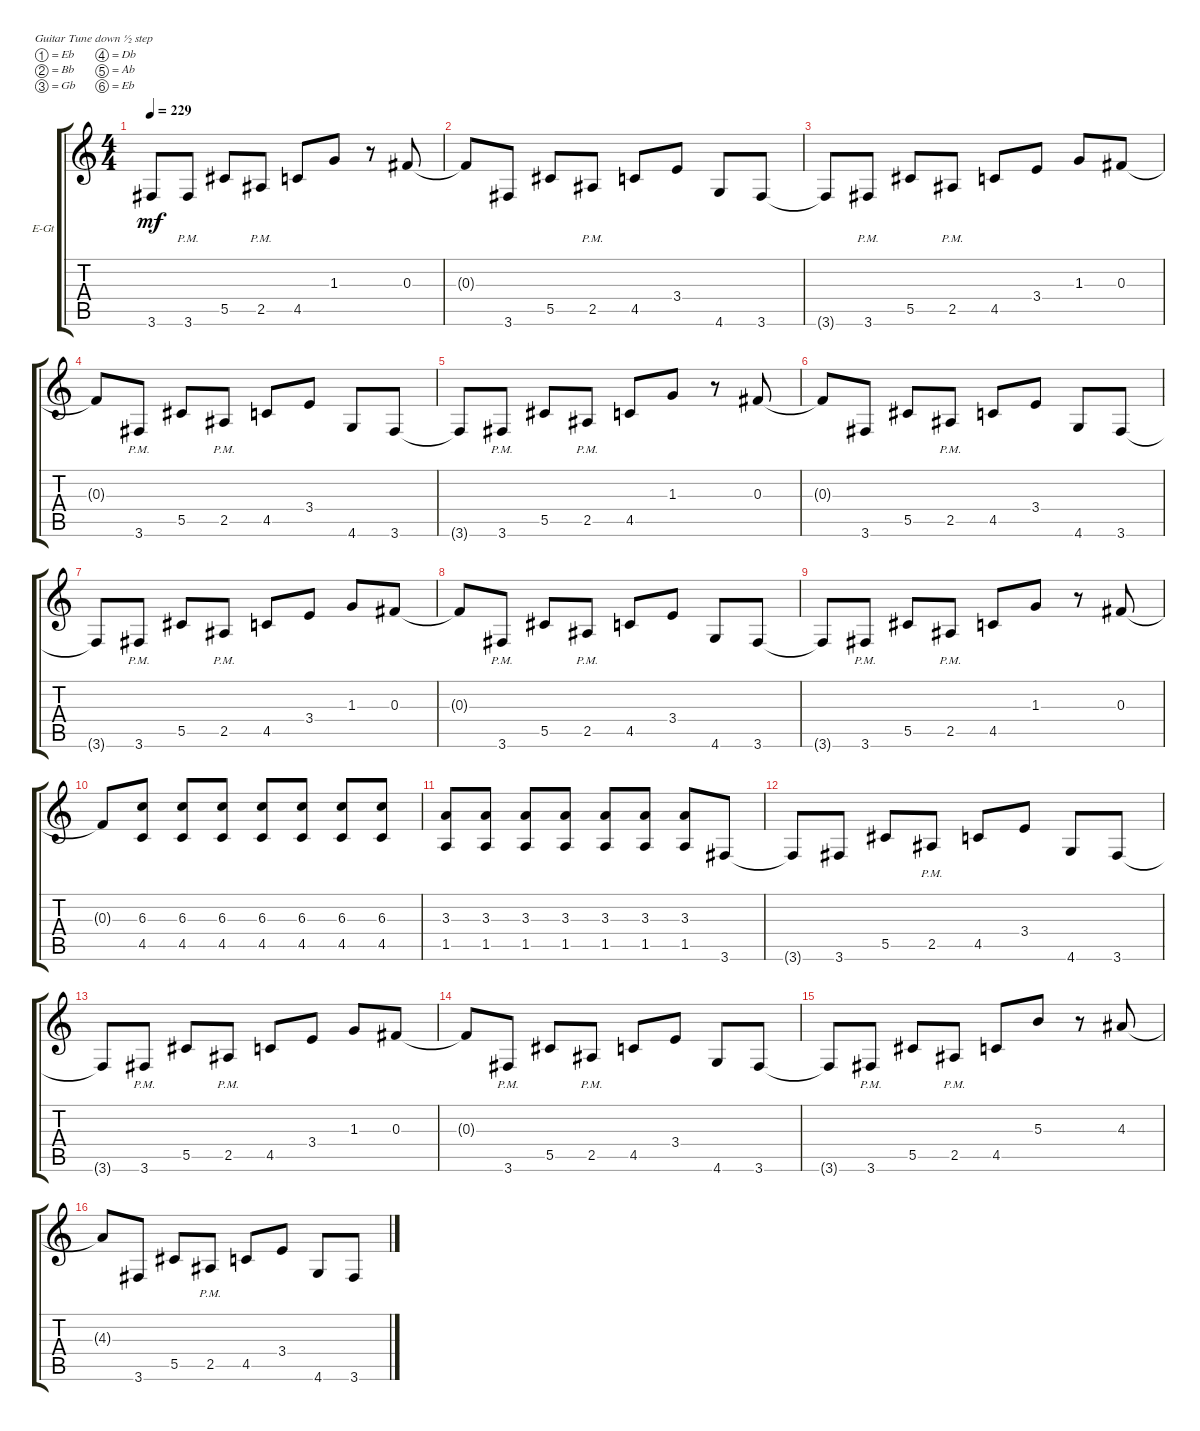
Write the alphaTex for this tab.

\defaultSystemsLayout 4
\bracketExtendMode groupsimilarinstruments
\firstSystemTrackNameOrientation horizontal
\otherSystemsTrackNameOrientation horizontal
\track ("Electric Guitar" "E-Gt") {instrument overdrivenguitar}
\staff {score tabs}
\tuning (Eb4 Bb3 Gb3 Db3 Ab2 Eb2)
\ts (4 4)
\tempo 229
\clef g2
\ks c
3.6{t}.8{dy mf} 3.6{pm}.8 5.5.8 2.5{pm}.8 4.5.8 1.3.8 r.8 0.3.8 |
0.3{t}.8 3.6.8 5.5.8 2.5{pm}.8 4.5.8 3.4.8 4.6.8 3.6.8 |
3.6{t}.8 3.6{pm}.8 5.5.8 2.5{pm}.8 4.5.8 3.4.8 1.3.8 0.3.8 |
0.3{t}.8 3.6{pm}.8 5.5.8 2.5{pm}.8 4.5.8 3.4.8 4.6.8 3.6.8 |
3.6{t}.8 3.6{pm}.8 5.5.8 2.5{pm}.8 4.5.8 1.3.8 r.8 0.3.8 |
0.3{t}.8 3.6.8 5.5.8 2.5{pm}.8 4.5.8 3.4.8 4.6.8 3.6.8 |
3.6{t}.8 3.6{pm}.8 5.5.8 2.5{pm}.8 4.5.8 3.4.8 1.3.8 0.3.8 |
0.3{t}.8 3.6{pm}.8 5.5.8 2.5{pm}.8 4.5.8 3.4.8 4.6.8 3.6.8 |
3.6{t}.8 3.6{pm}.8 5.5.8 2.5{pm}.8 4.5.8 1.3.8 r.8 0.3.8 |
0.3{t}.8 (4.5 6.3).8 (4.5 6.3).8 (4.5 6.3).8 (4.5 6.3).8 (4.5 6.3).8 (4.5 6.3).8 (4.5 6.3).8 |
(1.5 3.3).8 (1.5 3.3).8 (1.5 3.3).8 (1.5 3.3).8 (1.5 3.3).8 (1.5 3.3).8 (1.5 3.3).8 3.6.8 |
3.6{t}.8 3.6.8 5.5.8 2.5{pm}.8 4.5.8 3.4.8 4.6.8 3.6.8 |
3.6{t}.8 3.6{pm}.8 5.5.8 2.5{pm}.8 4.5.8 3.4.8 1.3.8 0.3.8 |
0.3{t}.8 3.6{pm}.8 5.5.8 2.5{pm}.8 4.5.8 3.4.8 4.6.8 3.6.8 |
3.6{t}.8 3.6{pm}.8 5.5.8 2.5{pm}.8 4.5.8 5.3.8 r.8 4.3.8 |
4.3{t}.8 3.6.8 5.5.8 2.5{pm}.8 4.5.8 3.4.8 4.6.8 3.6.8
